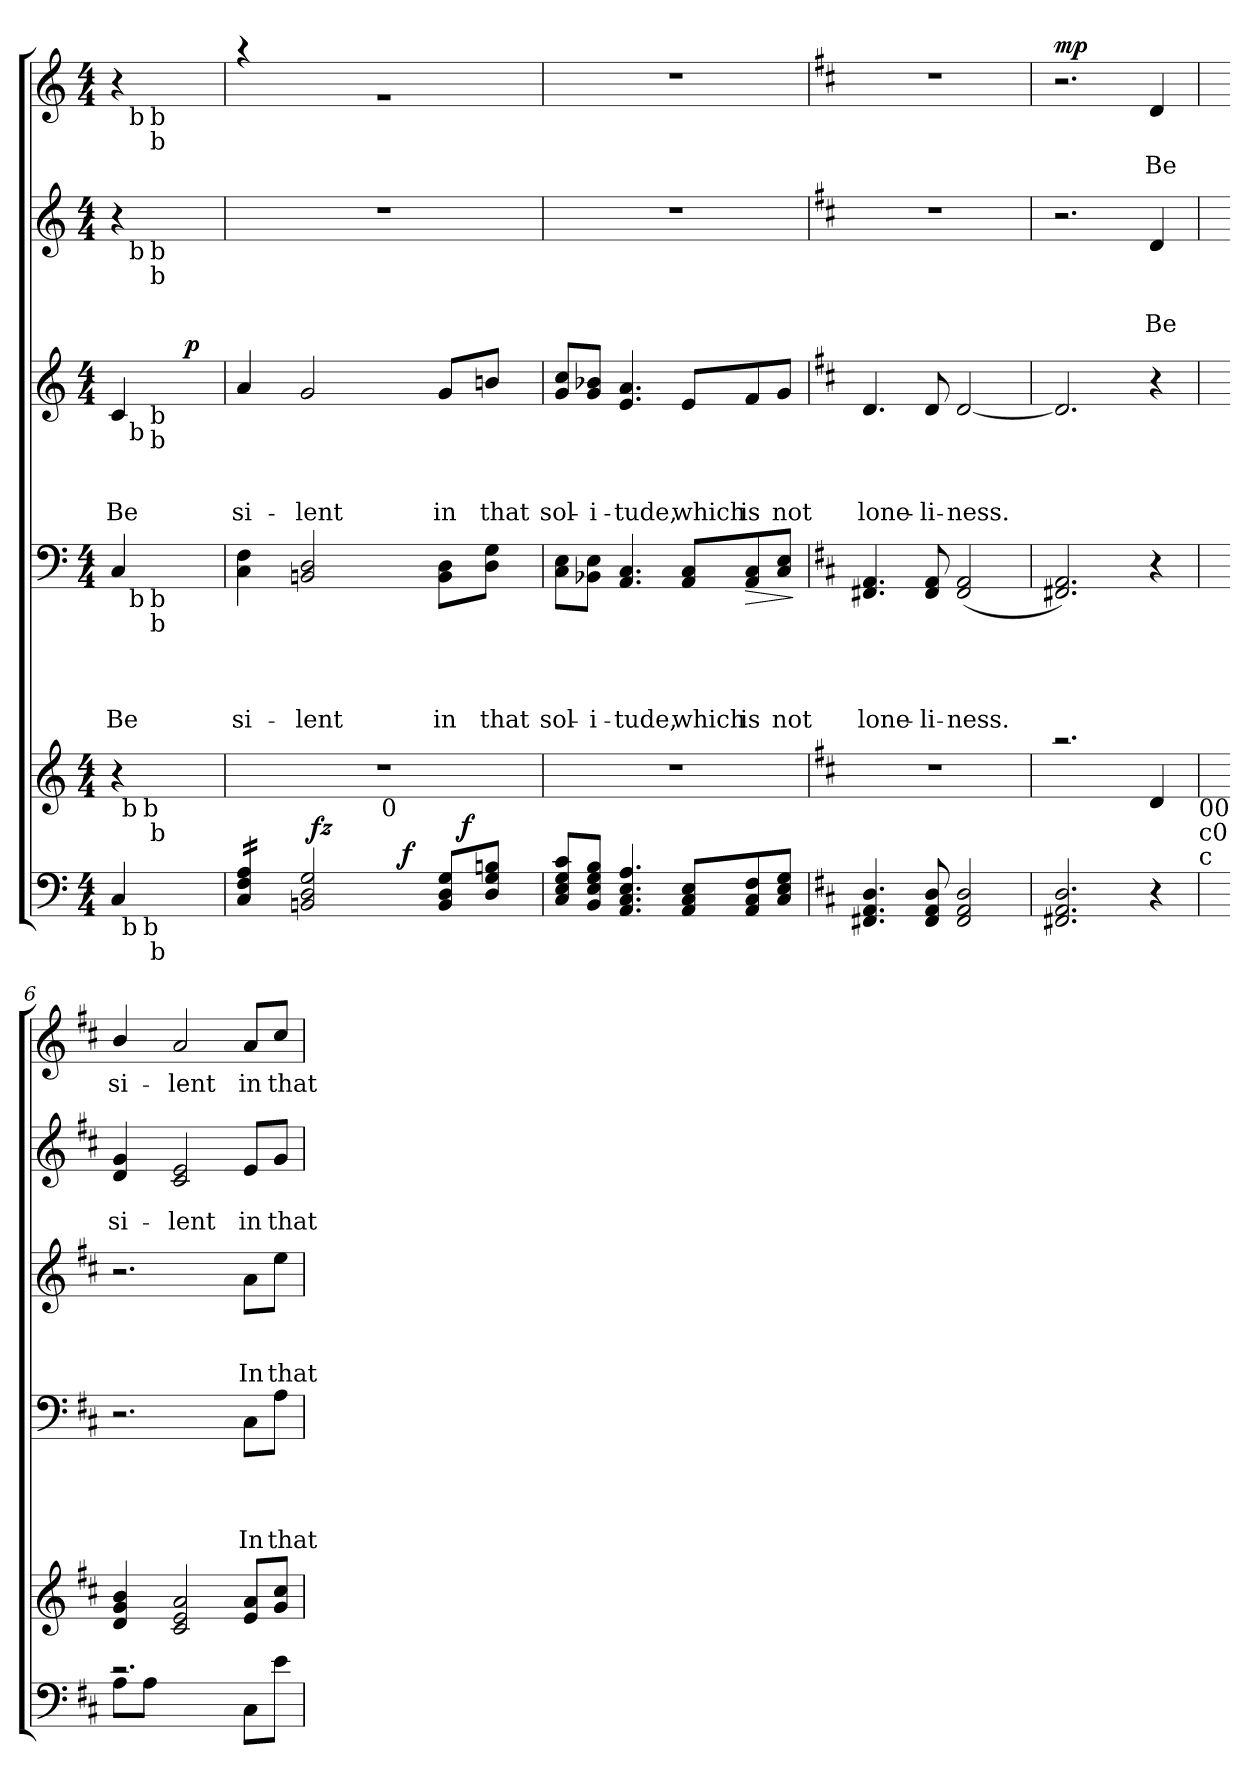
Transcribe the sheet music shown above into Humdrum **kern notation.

**kern	**kern	**dynam	**kern	**text	**text	**text	**text	**dynam	**kern	**text	**text	**text	**dynam	**kern	**text	**text	**kern	**text	**dynam
*part5	*part5	*part5	*part4	*part4	*part4	*part4	*part4	*part4	*part3	*part3	*part3	*part3	*part3	*part2	*part2	*part2	*part1	*part1	*part1
*staff6	*staff5	*staff5/6	*staff4	*staff4	*staff4	*staff4	*staff4	*staff4	*staff3	*staff3	*staff3	*staff3	*staff3	*staff2	*staff2	*staff2	*staff1	*staff1	*staff1
*clefF4	*clefG2	*	*clefF4	*	*	*	*	*	*clefG2	*	*	*	*	*clefG2	*	*	*clefG2	*	*
*k[]	*k[]	*	*k[]	*	*	*	*	*	*k[]	*	*	*	*	*k[]	*	*	*k[]	*	*
*C:	*C:	*	*C:	*	*	*	*	*	*C:	*	*	*	*	*C:	*	*	*C:	*	*
*M4/4	*M4/4	*	*M4/4	*	*	*	*	*	*M4/4	*	*	*	*	*M4/4	*	*	*M4/4	*	*
=1	=1	=1	=1	=1	=1	=1	=1	=1	=1	=1	=1	=1	=1	=1	=1	=1	=1	=1	=1
!	!	!	!	!	!	!	!LO:LY:b	!	!	!	!	!LO:LY:b	!	!	!	!	!	!	!
*^	*^	*	*^	*	*	*	*	*	*^	*	*	*	*	*^	*	*	*^	*	*
*	*^	*	*^	*	*	*^	*	*	*	*	*	*	*^	*	*	*	*	*	*^	*	*	*	*^	*	*
*	*	*^	*	*	*^	*	*	*	*	*	*	*	*	*	*	*	*^	*	*	*	*	*	*	*	*	*	*	*	*	*	*
4C/	48ryy	24ryy	16ryy	4r	48ryy	24ryy	16ryy	.	4C/	32ryy	16ryy	.	.	.	Be	.	4c/	8ryy	32ryy	16ryy	.	.	Be	.	4r	32ryy	16ryy	.	.	4r	32ryy	16ryy	.	.
!	!	!	!	!	!LO:TX:b:t=b	!	!	!	!	!	!	!	!	!	!	!	!	!	!	!	!	!	!	!	!	!	!	!	!	!	!	!	!	!
!	!LO:TX:b:t=b	!	!	!	!	!	!	!	!	!	!	!	!	!	!	!	!	!	!	!	!	!	!	!	!	!	!	!	!	!	!	!	!	!
.	6ryy	.	.	.	6ryy	.	.	.	.	.	.	.	.	.	.	.	.	.	.	.	.	.	.	.	.	.	.	.	.	.	.	.	.	.
!	!	!	!	!	!	!	!	!	!	!	!	!	!	!	!	!	!	!	!	!	!	!	!	!	!	!	!	!	!	!	!LO:TX:b:t=b	!	!	!
!	!	!	!	!	!	!	!	!	!	!	!	!	!	!	!	!	!	!	!	!	!	!	!	!	!	!LO:TX:b:t=b	!	!	!	!	!	!	!	!
!	!	!	!	!	!	!	!	!	!	!	!	!	!	!	!	!	!	!	!LO:TX:b:t=b	!	!	!	!	!	!	!	!	!	!	!	!	!	!	!
!	!	!	!	!	!	!	!	!	!	!LO:TX:b:t=b	!	!	!	!	!	!	!	!	!	!	!	!	!	!	!	!	!	!	!	!	!	!	!	!
.	.	.	.	.	.	.	.	.	.	8..ryy	.	.	.	.	.	.	.	.	8..ryy	.	.	.	.	.	.	8..ryy	.	.	.	.	8..ryy	.	.	.
.	.	96ryy	.	.	.	96ryy	.	.	.	.	.	.	.	.	.	.	.	.	.	.	.	.	.	.	.	.	.	.	.	.	.	.	.	.
!	!	!	!	!	!	!LO:TX:b:t=b	!	!	!	!	!	!	!	!	!	!	!	!	!	!	!	!	!	!	!	!	!	!	!	!	!	!	!	!
!	!	!LO:TX:b:t=b	!	!	!	!	!	!	!	!	!	!	!	!	!	!	!	!	!	!	!	!	!	!	!	!	!	!	!	!	!	!	!	!
.	.	6ryy	.	.	.	6ryy	.	.	.	.	.	.	.	.	.	.	.	.	.	.	.	.	.	.	.	.	.	.	.	.	.	.	.	.
!	!	!	!	!	!	!	!	!	!	!	!	!	!	!	!	!	!	!	!	!	!	!	!	!	!	!	!	!	!	!	!	!LO:TX:b:t=b	!	!
!	!	!	!	!	!	!	!	!	!	!	!	!	!	!	!	!	!	!	!	!	!	!	!	!	!	!	!	!	!	!	!	!LO:TX:b:t=b	!	!
!	!	!	!	!	!	!	!	!	!	!	!	!	!	!	!	!	!	!	!	!	!	!	!	!	!	!	!LO:TX:b:t=b	!	!	!	!	!	!	!
!	!	!	!	!	!	!	!	!	!	!	!	!	!	!	!	!	!	!	!	!	!	!	!	!	!	!	!LO:TX:b:t=b	!	!	!	!	!	!	!
!	!	!	!	!	!	!	!	!	!	!	!	!	!	!	!	!	!	!	!	!LO:TX:b:t=b	!	!	!	!	!	!	!	!	!	!	!	!	!	!
!	!	!	!	!	!	!	!	!	!	!	!	!	!	!	!	!	!	!	!	!LO:TX:b:t=b	!	!	!	!	!	!	!	!	!	!	!	!	!	!
!	!	!	!	!	!	!	!	!	!	!	!LO:TX:b:t=b	!	!	!	!	!	!	!	!	!	!	!	!	!	!	!	!	!	!	!	!	!	!	!
!	!	!	!	!	!	!	!	!	!	!	!LO:TX:b:t=b	!	!	!	!	!	!	!	!	!	!	!	!	!	!	!	!	!	!	!	!	!	!	!
!	!	!	!	!	!	!	!LO:TX:b:t=b	!	!	!	!	!	!	!	!	!	!	!	!	!	!	!	!	!	!	!	!	!	!	!	!	!	!	!
!	!	!	!LO:TX:b:t=b	!	!	!	!	!	!	!	!	!	!	!	!	!	!	!	!	!	!	!	!	!	!	!	!	!	!	!	!	!	!	!
.	.	.	8.ryy	.	.	.	8.ryy	.	.	.	8.ryy	.	.	.	.	.	.	.	.	8.ryy	.	.	.	.	.	.	8.ryy	.	.	.	.	8.ryy	.	.
.	.	.	.	.	.	.	.	.	.	.	.	.	.	.	.	.	.	32ryy	.	.	.	.	.	.	.	.	.	.	.	.	.	.	.	.
!	!	!	!	!	!	!	!	!	!	!	!	!	!	!	!	!	!	!	!	!	!	!	!	!LO:DY:a	!	!	!	!	!	!	!	!	!	!
.	.	.	.	.	.	.	.	.	.	.	.	.	.	.	.	.	.	16.ryy	.	.	.	.	.	p	.	.	.	.	.	.	.	.	.	.
.	24.ryy	.	.	.	24.ryy	.	.	.	.	.	.	.	.	.	.	.	.	.	.	.	.	.	.	.	.	.	.	.	.	.	.	.	.	.
.	.	48.ryy	.	.	.	48.ryy	.	.	.	.	.	.	.	.	.	.	.	.	.	.	.	.	.	.	.	.	.	.	.	.	.	.	.	.
=2	=2	=2	=2	=2	=2	=2	=2	=2	=2	=2	=2	=2	=2	=2	=2	=2	=2	=2	=2	=2	=2	=2	=2	=2	=2	=2	=2	=2	=2	=2	=2	=2	=2	=2
!	!	!	!	!	!	!	!	!	!	!	!	!	!	!	!LO:LY:b	!	!	!	!	!	!	!	!LO:LY:b	!	!	!	!	!	!	!	!	!	!	!
*	*	*	*	*	*v	*v	*v	*	*	*	*	*	*	*	*	*	*v	*v	*v	*v	*	*	*	*	*v	*v	*v	*	*	*	*v	*v	*	*
*	*	*	*	*	*	*	*v	*v	*v	*	*	*	*	*	*	*	*	*	*	*	*	*	*	*	*	*
*tremolo	*	*	*	*	*	*	*	*	*	*	*	*	*	*	*	*	*	*	*	*	*	*	*	*
16C/ 16F/ 16A/LL	6ryy	3ryy	3%2ryy	1r	3..ryy	.	4C\ 4F\	.	.	.	si-	.	4a/	.	.	si-	.	1r	.	.	4rgg	1ra	.	.
16C/ 16F/ 16A/	.	.	.	.	.	.	.	.	.	.	.	.	.	.	.	.	.	.	.	.	.	.	.	.
16C/ 16F/ 16A/	.	.	.	.	.	.	.	.	.	.	.	.	.	.	.	.	.	.	.	.	.	.	.	.
.	12ryy	.	.	.	.	.	.	.	.	.	.	.	.	.	.	.	.	.	.	.	.	.	.	.
16C/ 16F/ 16A/JJ	.	.	.	.	.	.	.	.	.	.	.	.	.	.	.	.	.	.	.	.	.	.	.	.
*Xtremolo	*	*	*	*	*	*	*	*	*	*	*	*	*	*	*	*	*	*	*	*	*	*	*	*
!	!	!	!	!	!	!	!	!	!	!	!LO:LY:b	!	!	!	!	!LO:LY:b	!	!	!	!	!	!	!	!
2BBn/ 2D/ 2G/	48ryy	.	.	.	.	.	2BBn/ 2D/	.	.	.	-lent	.	2g/	.	.	-lent	.	.	.	.	2.ryy	.	.	.
!	!	!	!	!	!	!LO:DY:a=2	!	!	!	!	!	!	!	!	!	!	!	!	!	!	!	!	!	!
.	3%2ryy	.	.	.	.	fz	.	.	.	.	.	.	.	.	.	.	.	.	.	.	.	.	.	.
.	.	6...ryy	.	.	.	.	.	.	.	.	.	.	.	.	.	.	.	.	.	.	.	.	.	.
!	!	!	!	!	!LO:TX:b:t=0	!	!	!	!	!	!	!	!	!	!	!	!	!	!	!	!	!	!	!
.	.	.	.	.	3ryy	.	.	.	.	.	.	.	.	.	.	.	.	.	.	.	.	.	.	.
!	!	!	!	!	!	!LO:DY:a=2	!	!	!	!	!	!	!	!	!	!	!	!	!	!	!	!	!	!
.	.	3ryy	.	.	.	f	.	.	.	.	.	.	.	.	.	.	.	.	.	.	.	.	.	.
.	.	.	12ryy	.	.	.	.	.	.	.	.	.	.	.	.	.	.	.	.	.	.	.	.	.
!	!	!	!	!	!	!	!	!	!	!	!LO:LY:b	!	!	!	!	!LO:LY:b	!	!	!	!	!	!	!	!
8BB/ 8D/ 8G/L	.	.	24ryy	.	.	.	8BB\ 8D\L	.	.	.	in	.	8g/L	.	.	in	.	.	.	.	.	.	.	.
.	.	.	96ryy	.	.	.	.	.	.	.	.	.	.	.	.	.	.	.	.	.	.	.	.	.
!	!	!	!	!	!	!LO:DY:a=2	!	!	!	!	!	!	!	!	!	!	!	!	!	!	!	!	!	!
.	.	.	6ryy	.	.	f	.	.	.	.	.	.	.	.	.	.	.	.	.	.	.	.	.	.
!	!	!	!	!	!	!	!	!	!	!	!LO:LY:b	!	!	!	!	!LO:LY:b	!	!	!	!	!	!	!	!
8D/ 8G/ 8Bn/J	.	.	.	.	.	.	8D\ 8G\J	.	.	.	that	.	8bn/J	.	.	that	.	.	.	.	.	.	.	.
.	.	.	.	.	12ryy	.	.	.	.	.	.	.	.	.	.	.	.	.	.	.	.	.	.	.
.	24.ryy	.	.	.	.	.	.	.	.	.	.	.	.	.	.	.	.	.	.	.	.	.	.	.
.	.	.	48.ryy	.	.	.	.	.	.	.	.	.	.	.	.	.	.	.	.	.	.	.	.	.
.	.	48ryy	.	.	.	.	.	.	.	.	.	.	.	.	.	.	.	.	.	.	.	.	.	.
=3	=3	=3	=3	=3	=3	=3	=3	=3	=3	=3	=3	=3	=3	=3	=3	=3	=3	=3	=3	=3	=3	=3	=3	=3
!	!	!	!	!	!	!	!	!	!	!	!LO:LY:b	!	!	!	!	!LO:LY:b	!	!	!	!	!	!	!	!
*v	*v	*v	*v	*	*	*	*	*	*	*	*	*	*	*	*	*	*	*	*	*	*v	*v	*	*
*	*v	*v	*	*	*	*	*	*	*	*	*	*	*	*	*	*	*	*	*	*
8C/ 8E/ 8G/ 8c/L	1r	.	8C\ 8E\L	.	.	.	sol-	.	8g/ 8cc/L	.	.	sol-	.	1r	.	.	1r	.	.
!	!	!	!	!	!	!	!LO:LY:b	!	!	!	!	!LO:LY:b	!	!	!	!	!	!	!
8BB/ 8E/ 8G/ 8B/J	.	.	8BB-X\ 8E\J	.	.	.	-i-	.	8g/ 8b-X/J	.	.	-i-	.	.	.	.	.	.	.
!	!	!	!	!	!	!	!LO:LY:b	!	!	!	!	!LO:LY:b	!	!	!	!	!	!	!
4.AA/ 4.C/ 4.E/ 4.A/	.	.	4.AA/ 4.C/	.	.	.	-tude,	.	4.e/ 4.a/	.	.	-tude,	.	.	.	.	.	.	.
!	!	!	!	!	!	!	!LO:LY:b	!	!	!	!	!LO:LY:b	!	!	!	!	!	!	!
8AA/ 8C/ 8E/L	.	.	8AA/ 8C/L	.	.	.	which	.	8e/L	.	.	which	.	.	.	.	.	.	.
!	!	!	!	!	!	!	!LO:LY:b	!LO:HP:b	!	!	!	!LO:LY:b	!	!	!	!	!	!	!
8AA/ 8C/ 8F/	.	.	8AA/ 8C/	.	.	.	is	>	8f/	.	.	is	.	.	.	.	.	.	.
!	!	!	!	!	!	!	!LO:LY:b	!	!	!	!	!LO:LY:b	!	!	!	!	!	!	!
8C/ 8E/ 8G/J	.	.	8C/ 8E/J	.	.	.	not	.	8g/J	.	.	not	.	.	.	.	.	.	.
.	.	.	.	.	.	.	.	]	.	.	.	.	.	.	.	.	.	.	.
=4	=4	=4	=4	=4	=4	=4	=4	=4	=4	=4	=4	=4	=4	=4	=4	=4	=4	=4	=4
*k[f#c#]	*k[f#c#]	*	*k[f#c#]	*	*	*	*	*	*k[f#c#]	*	*	*	*	*k[f#c#]	*	*	*k[f#c#]	*	*
*D:	*D:	*	*D:	*	*	*	*	*	*D:	*	*	*	*	*D:	*	*	*D:	*	*
!	!	!	!	!	!	!	!LO:LY:b	!	!	!	!	!LO:LY:b	!	!	!	!	!	!	!
4.FF#X/ 4.AA/ 4.D/	1r	.	4.FF#X/ 4.AA/	.	.	.	lone-	.	4.d/	.	.	lone-	.	1r	.	.	1r	.	.
!	!	!	!	!	!	!	!LO:LY:b	!	!	!	!	!LO:LY:b	!	!	!	!	!	!	!
8FF#/ 8AA/ 8D/	.	.	8FF#/ 8AA/	.	.	.	-li-	.	8d/	.	.	-li-	.	.	.	.	.	.	.
!	!	!	!	!	!	!	!LO:LY:b	!	!	!	!	!LO:LY:b	!	!	!	!	!	!	!
2FF#/ 2AA/ 2D/	.	.	(<2FF#/ 2AA/	.	.	.	-ness.	.	[<2d/	.	.	-ness.	.	.	.	.	.	.	.
=5	=5	=5	=5	=5	=5	=5	=5	=5	=5	=5	=5	=5	=5	=5	=5	=5	=5	=5	=5
*	*^	*	*	*	*	*	*	*	*	*	*	*	*	*	*	*	*	*	*
!	!	!	!	!	!	!	!	!	!	!	!	!	!	!	!	!	!	!	!	!LO:DY:b
2.FF#X/ 2.AA/ 2.D/	2.raa	2.ryy	.	2.FF#X/ 2.AA/)	.	.	.	.	.	2.d/]	.	.	.	.	2.r	.	.	2.r	.	mp
!	!	!	!	!	!	!	!	!	!	!	!	!	!	!	!	!	!LO:LY:a	!	!LO:LY:b	!
4r	4ryy	4d/	.	4r	.	.	.	.	.	4r	.	.	.	.	4d/	.	Be	4d/	Be	.
!	!	!LO:TX:b:t=00	!	!	!	!	!	!	!	!	!	!	!	!	!	!	!	!	!	!
!	!	!LO:TX:b:t=c0	!	!	!	!	!	!	!	!	!	!	!	!	!	!	!	!	!	!
!	!	!LO:TX:b:t=c	!	!	!	!	!	!	!	!	!	!	!	!	!	!	!	!	!	!
=6	=6	=6	=6	=6	=6	=6	=6	=6	=6	=6	=6	=6	=6	=6	=6	=6	=6	=6	=6	=6
*^	*	*	*	*	*	*	*	*	*	*	*	*	*	*	*	*	*	*	*	*
!	!	!	!	!	!	!	!	!	!	!	!	!	!	!	!	!	!	!LO:LY:a	!	!LO:LY:b	!
*	*	*v	*v	*	*	*	*	*	*	*	*	*	*	*	*	*	*	*	*	*	*
2.rc	8A\L	4d/ 4g/ 4b/	.	2.r	.	.	.	.	.	2.r	.	.	.	.	4d/ 4g/	.	si-	4b/	si-	.
.	8A\J	.	.	.	.	.	.	.	.	.	.	.	.	.	.	.	.	.	.	.
!	!	!	!	!	!	!	!	!	!	!	!	!	!	!	!	!	!LO:LY:a	!	!LO:LY:b	!
.	2ryy	2c#/ 2e/ 2a/	.	.	.	.	.	.	.	.	.	.	.	.	2c#/ 2e/	.	-lent	2a/	-lent	.
!	!	!	!	!	!	!	!	!LO:LY:b	!	!	!	!	!LO:LY:b	!	!	!	!LO:LY:a	!	!LO:LY:b	!
4ryy	8C#\L	8e/ 8a/L	.	8C#\L	.	.	.	In	.	8a\L	.	.	In	.	8e/L	.	in	8a/L	in	.
!	!	!	!	!	!	!	!	!LO:LY:b	!	!	!	!	!LO:LY:b	!	!	!	!LO:LY:a	!	!LO:LY:b	!
.	8e\J	8g/ 8cc#/J	.	8A\J	.	.	.	that	.	8ee\J	.	.	that	.	8g/J	.	that	8cc#/J	that	.
*v	*v	*	*	*	*	*	*	*	*	*	*	*	*	*	*	*	*	*	*	*
=	=	=	=	=	=	=	=	=	=	=	=	=	=	=	=	=	=	=	=
*-	*-	*-	*-	*-	*-	*-	*-	*-	*-	*-	*-	*-	*-	*-	*-	*-	*-	*-	*-
